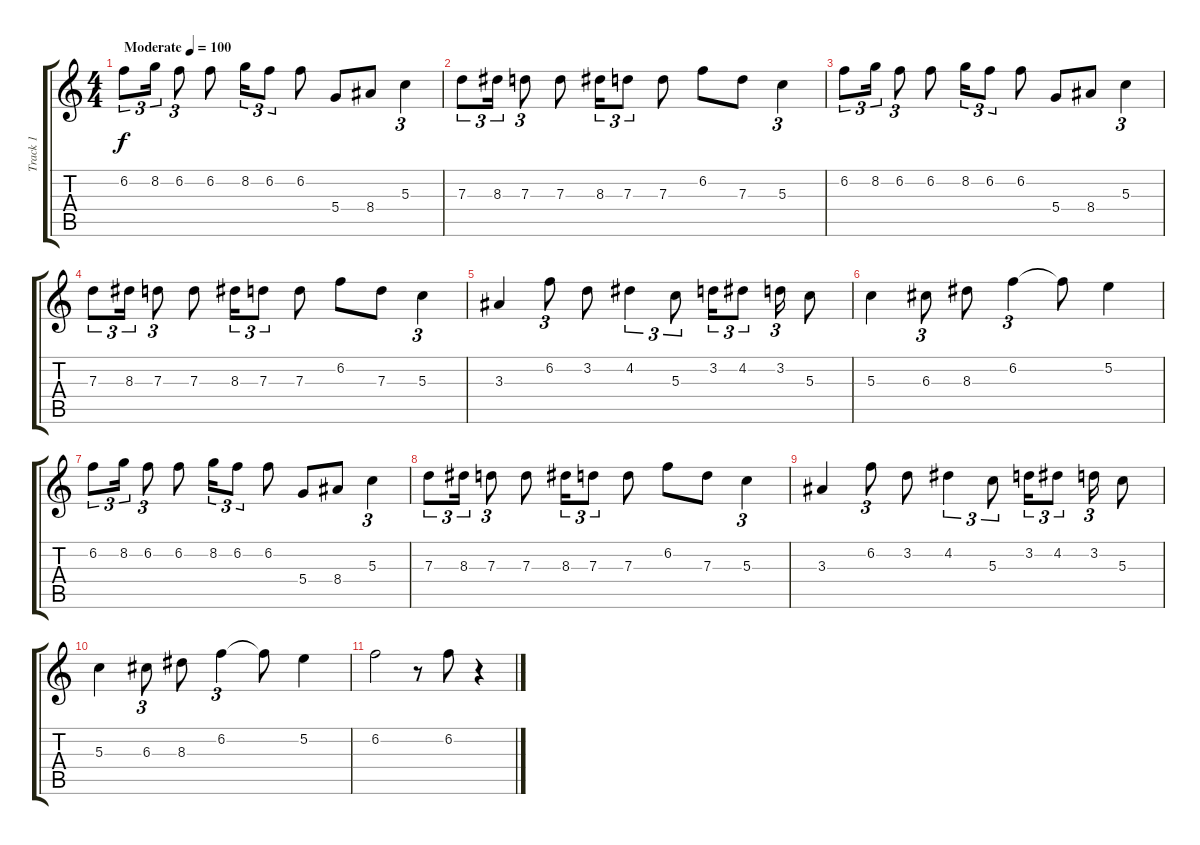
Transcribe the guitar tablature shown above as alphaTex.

\track ("Track 1" "Track 1") {instrument acousticguitarsteel}
\staff {score tabs}
\tuning (E4 B3 G3 D3 A2 E2) {hide}
\ts (4 4)
\tempo (100 "Moderate")
\clef g2
\ks c
6.2.8{tu (3 2) dy f instrument acousticguitarsteel} 8.2.16{tu (3 2)} 6.2.8{tu (3 2)} 6.2.8 8.2.16{tu (3 2)} 6.2.8{tu (3 2)} 6.2.8 5.4.8 8.4.8 5.3.4{tu (3 2)} |
7.3.8{tu (3 2)} 8.3.16{tu (3 2)} 7.3.8{tu (3 2)} 7.3.8 8.3.16{tu (3 2)} 7.3.8{tu (3 2)} 7.3.8 6.2.8 7.3.8 5.3.4{tu (3 2)} |
6.2.8{tu (3 2)} 8.2.16{tu (3 2)} 6.2.8{tu (3 2)} 6.2.8 8.2.16{tu (3 2)} 6.2.8{tu (3 2)} 6.2.8 5.4.8 8.4.8 5.3.4{tu (3 2)} |
7.3.8{tu (3 2)} 8.3.16{tu (3 2)} 7.3.8{tu (3 2)} 7.3.8 8.3.16{tu (3 2)} 7.3.8{tu (3 2)} 7.3.8 6.2.8 7.3.8 5.3.4{tu (3 2)} |
3.3.4 6.2.8{tu (3 2)} 3.2.8 4.2.4{tu (3 2)} 5.3.8{tu (3 2)} 3.2.16{tu (3 2)} 4.2.8{tu (3 2)} 3.2.16{tu (3 2)} 5.3.8 |
5.3.4 6.3.8{tu (3 2)} 8.3.8 6.2.4{tu (3 2)} 6.2{t}.8 5.2.4 |
6.2.8{tu (3 2)} 8.2.16{tu (3 2)} 6.2.8{tu (3 2)} 6.2.8 8.2.16{tu (3 2)} 6.2.8{tu (3 2)} 6.2.8 5.4.8 8.4.8 5.3.4{tu (3 2)} |
7.3.8{tu (3 2)} 8.3.16{tu (3 2)} 7.3.8{tu (3 2)} 7.3.8 8.3.16{tu (3 2)} 7.3.8{tu (3 2)} 7.3.8 6.2.8 7.3.8 5.3.4{tu (3 2)} |
3.3.4 6.2.8{tu (3 2)} 3.2.8 4.2.4{tu (3 2)} 5.3.8{tu (3 2)} 3.2.16{tu (3 2)} 4.2.8{tu (3 2)} 3.2.16{tu (3 2)} 5.3.8 |
5.3.4 6.3.8{tu (3 2)} 8.3.8 6.2.4{tu (3 2)} 6.2{t}.8 5.2.4 |
6.2.2 r.8 6.2.8 r.4
